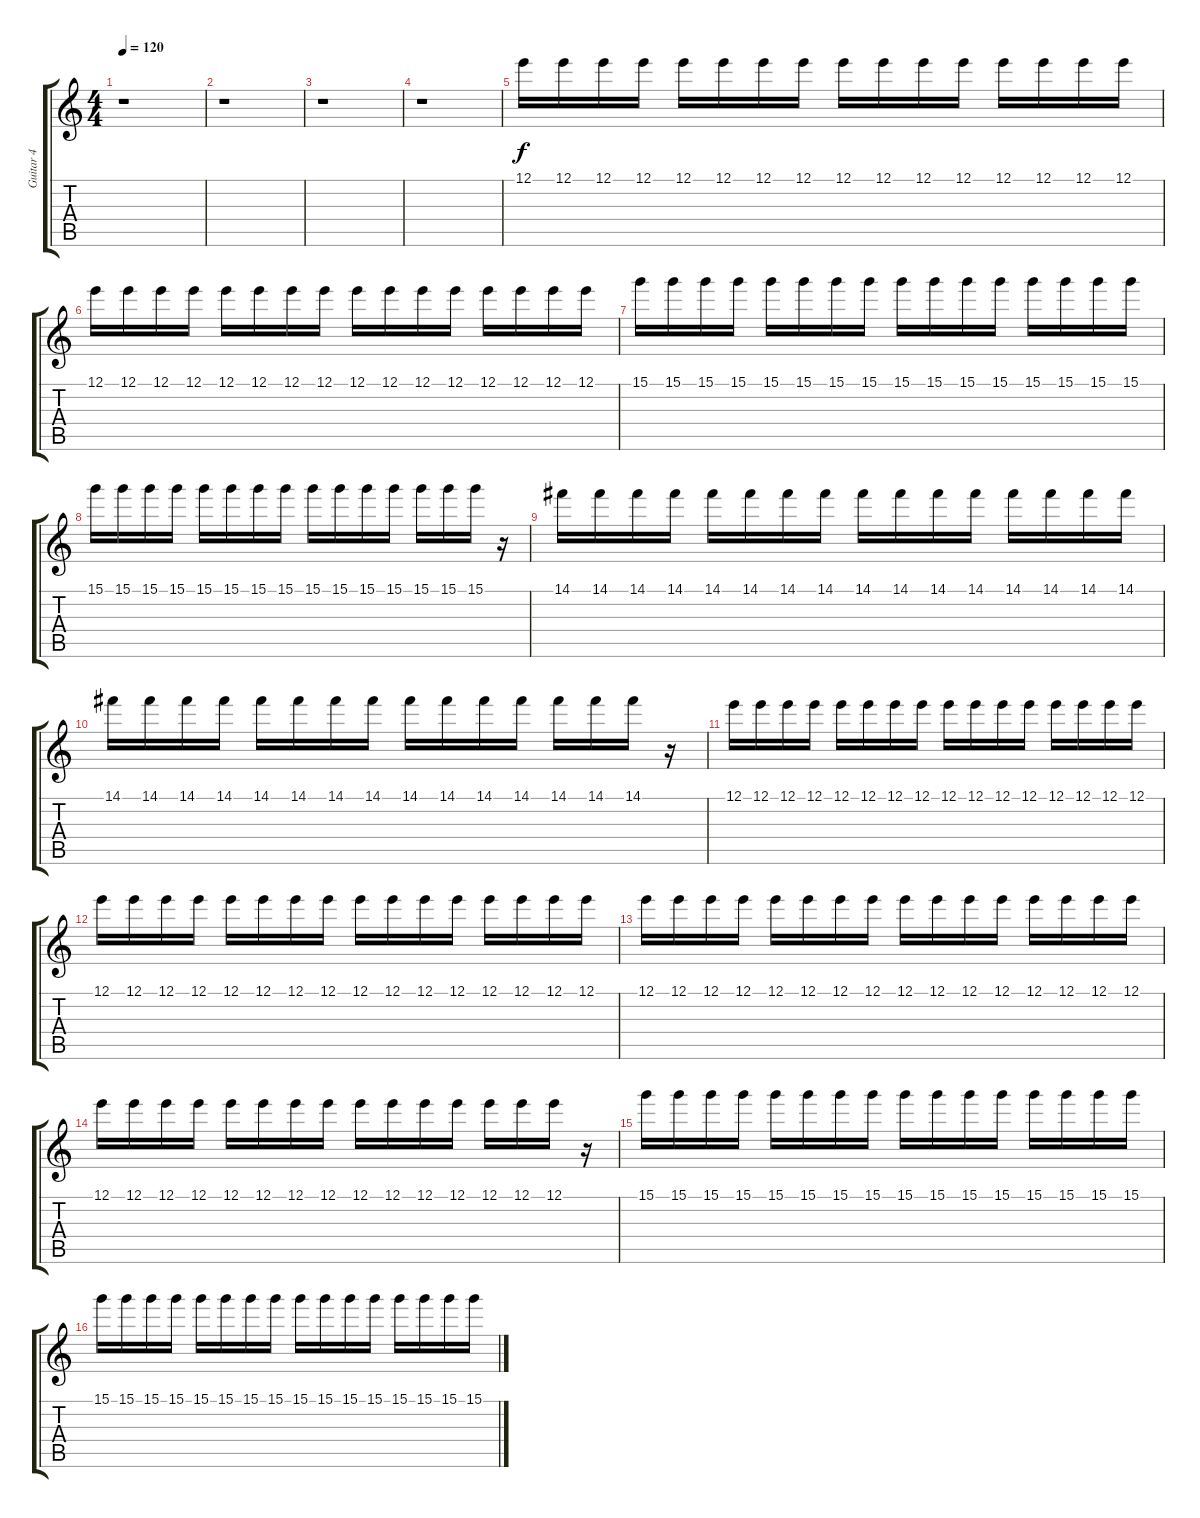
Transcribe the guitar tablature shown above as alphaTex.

\track ("Guitar 4" "Guitar 4") {instrument distortionguitar}
\staff {score tabs}
\tuning (E4 B3 G3 D3 A2 E2) {hide}
\ts (4 4)
\tempo 120
\clef g2
\ks c
r.1{dy f} |
r.1 |
r.1 |
r.1 |
12.1.16 12.1.16 12.1.16 12.1.16 12.1.16 12.1.16 12.1.16 12.1.16 12.1.16 12.1.16 12.1.16 12.1.16 12.1.16 12.1.16 12.1.16 12.1.16 |
12.1.16 12.1.16 12.1.16 12.1.16 12.1.16 12.1.16 12.1.16 12.1.16 12.1.16 12.1.16 12.1.16 12.1.16 12.1.16 12.1.16 12.1.16 12.1.16 |
15.1.16 15.1.16 15.1.16 15.1.16 15.1.16 15.1.16 15.1.16 15.1.16 15.1.16 15.1.16 15.1.16 15.1.16 15.1.16 15.1.16 15.1.16 15.1.16 |
15.1.16 15.1.16 15.1.16 15.1.16 15.1.16 15.1.16 15.1.16 15.1.16 15.1.16 15.1.16 15.1.16 15.1.16 15.1.16 15.1.16 15.1.16 r.16 |
14.1.16 14.1.16 14.1.16 14.1.16 14.1.16 14.1.16 14.1.16 14.1.16 14.1.16 14.1.16 14.1.16 14.1.16 14.1.16 14.1.16 14.1.16 14.1.16 |
14.1.16 14.1.16 14.1.16 14.1.16 14.1.16 14.1.16 14.1.16 14.1.16 14.1.16 14.1.16 14.1.16 14.1.16 14.1.16 14.1.16 14.1.16 r.16 |
12.1.16 12.1.16 12.1.16 12.1.16 12.1.16 12.1.16 12.1.16 12.1.16 12.1.16 12.1.16 12.1.16 12.1.16 12.1.16 12.1.16 12.1.16 12.1.16 |
12.1.16 12.1.16 12.1.16 12.1.16 12.1.16 12.1.16 12.1.16 12.1.16 12.1.16 12.1.16 12.1.16 12.1.16 12.1.16 12.1.16 12.1.16 12.1.16 |
12.1.16 12.1.16 12.1.16 12.1.16 12.1.16 12.1.16 12.1.16 12.1.16 12.1.16 12.1.16 12.1.16 12.1.16 12.1.16 12.1.16 12.1.16 12.1.16 |
12.1.16 12.1.16 12.1.16 12.1.16 12.1.16 12.1.16 12.1.16 12.1.16 12.1.16 12.1.16 12.1.16 12.1.16 12.1.16 12.1.16 12.1.16 r.16 |
15.1.16 15.1.16 15.1.16 15.1.16 15.1.16 15.1.16 15.1.16 15.1.16 15.1.16 15.1.16 15.1.16 15.1.16 15.1.16 15.1.16 15.1.16 15.1.16 |
15.1.16 15.1.16 15.1.16 15.1.16 15.1.16 15.1.16 15.1.16 15.1.16 15.1.16 15.1.16 15.1.16 15.1.16 15.1.16 15.1.16 15.1.16 15.1.16
